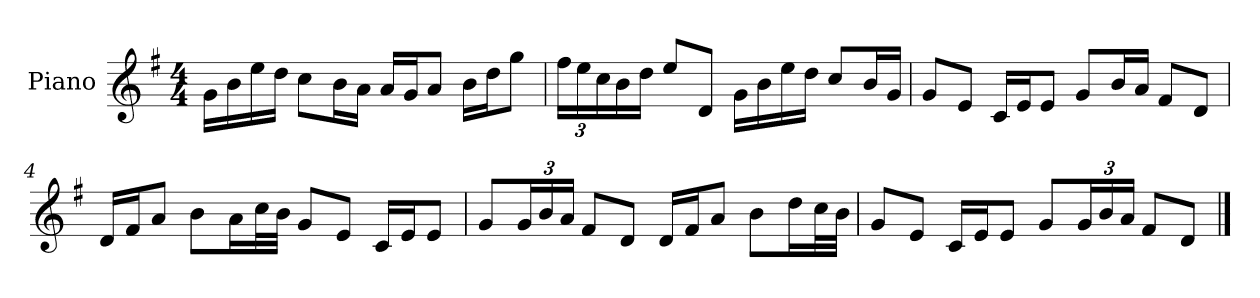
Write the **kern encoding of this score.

**kern
*part1
*staff1
*I"Piano
*I'P-no
*clefG2
*k[f#]
*M4/4
*MM90
=1
16g\LL
16b\
16ee\
16dd\JJ
8cc\L
16b\L
16a\JJ
16a/LL
16g/J
8a/J
16b\LL
16dd\J
8gg\J
=2
*Xbrackettup
24ff#\LL
24ee\
24cc\
16b\
16dd\JJ
8ee/L
8d/J
16g\LL
16b\
16ee\
16dd\JJ
8cc/L
16b/L
16g/JJ
=3
8g/L
8e/J
16c/LL
16e/J
8e/J
8g/L
16b/L
16a/JJ
8f#/L
8d/J
!!LO:LB:g=z
=4
16d/LL
16f#/J
8a/J
8b\L
16a\L
32cc\L
32b\JJJ
8g/L
8e/J
16c/LL
16e/J
8e/J
=5
8g/L
24g/L
24b/
24a/JJ
8f#/L
8d/J
16d/LL
16f#/J
8a/J
8b\L
16dd\L
32cc\L
32b\JJJ
=6
8g/L
8e/J
16c/LL
16e/J
8e/J
8g/L
24g/L
24b/
24a/JJ
8f#/L
8d/J
==
*-
